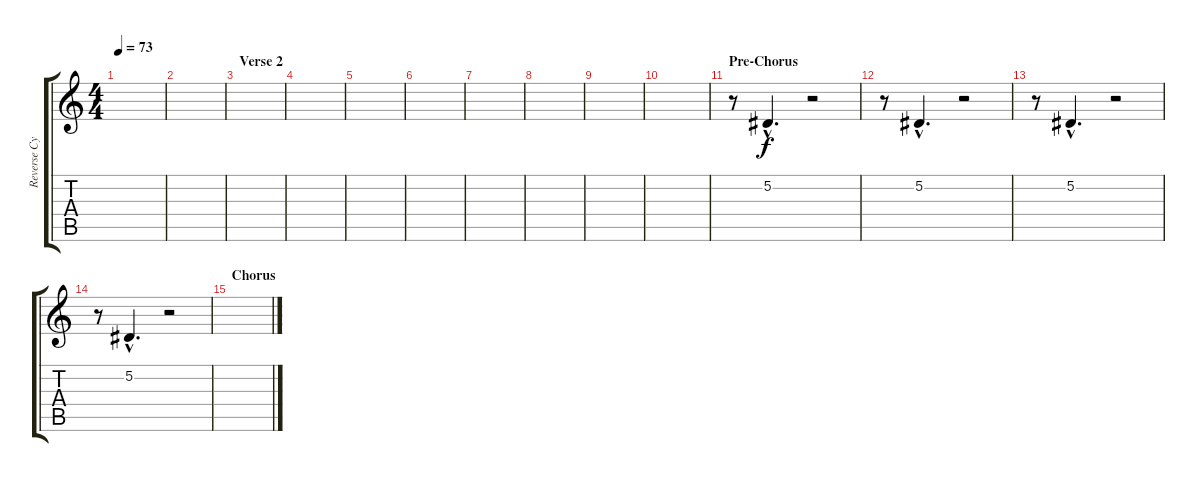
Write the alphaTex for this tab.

\track ("Reverse Cymbal" "Reverse Cy") {instrument reversecymbal}
\staff {score tabs}
\tuning (Eb4 Bb3 Gb3 Db3 Ab2 Eb2) {hide}
\ts (4 4)
\tempo 73
\clef g2
\ks c
|
|
\section ("" "Verse 2")
|
|
|
|
|
|
|
|
\section ("" "Pre-Chorus")
r.8 5.2{hac}.4{d} r.2 |
r.8 5.2{hac}.4{d} r.2 |
r.8 5.2{hac}.4{d} r.2 |
r.8 5.2{hac}.4{d} r.2 |
\section ("" "Chorus")
